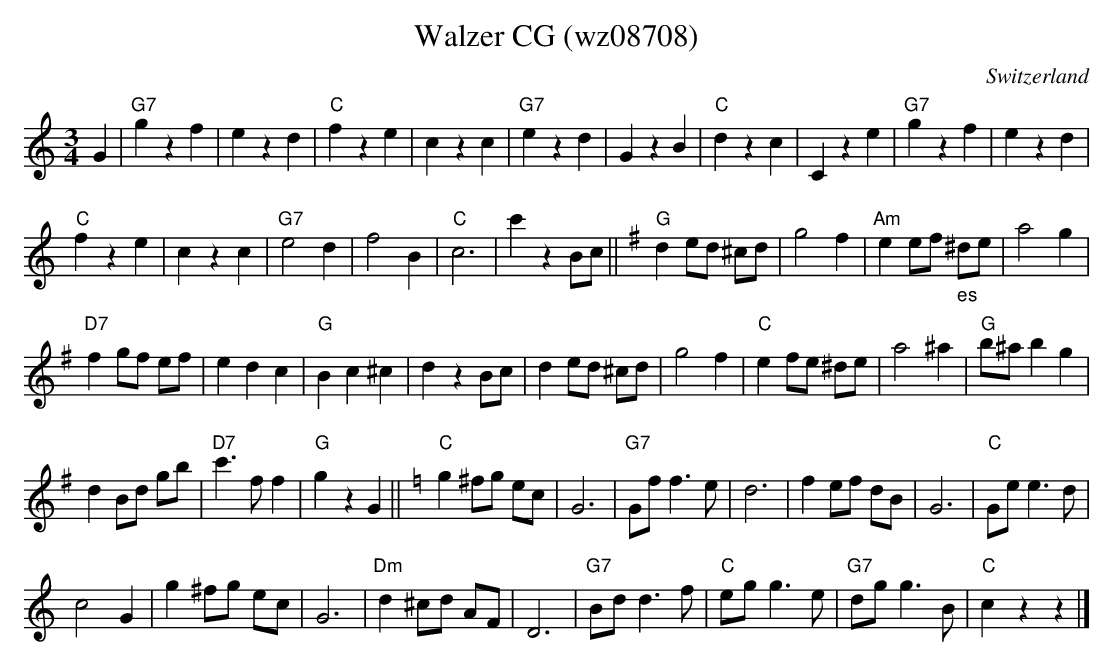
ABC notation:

X:1
T: Walzer CG (wz08708)
O:Switzerland
M:3/4
L:1/4
K:C major
G | "G7"gzf | ezd | "C"fze | czc | "G7"ezd | GzB | "C"dzc | Cze | "G7"gzf | ezd |
"C"fze | czc | "G7"e2d | f2B | "C"c3 | c'zB/c/ || [K:G] [L:1/8] "G"d2 ed ^cd | g4f2 | "Am"e2 ef "_es"^de | a4g2 |
"D7"f2gf ef | e2d2c2 | "G"B2c2^c2 | d2z2Bc | d2 ed ^cd | g4f2 | "C"e2 fe ^de | a4^a2 | "G"b^a b2g2 |
d2 Bd gb | "D7"c'3ff2 | "G"g2z2G2 || [K:C] "C"g2 ^fg ec | G6 | "G7"Gf f3e | d6 | f2 ef dB | G6 | "C"Ge e3d |
c4G2 | g2 ^fg ec | G6 | "Dm"d2 ^cd AF | D6 | "G7"Bd d3f | "C"egg3e | "G7"dgg3B | "C"c2z2z2 |]
